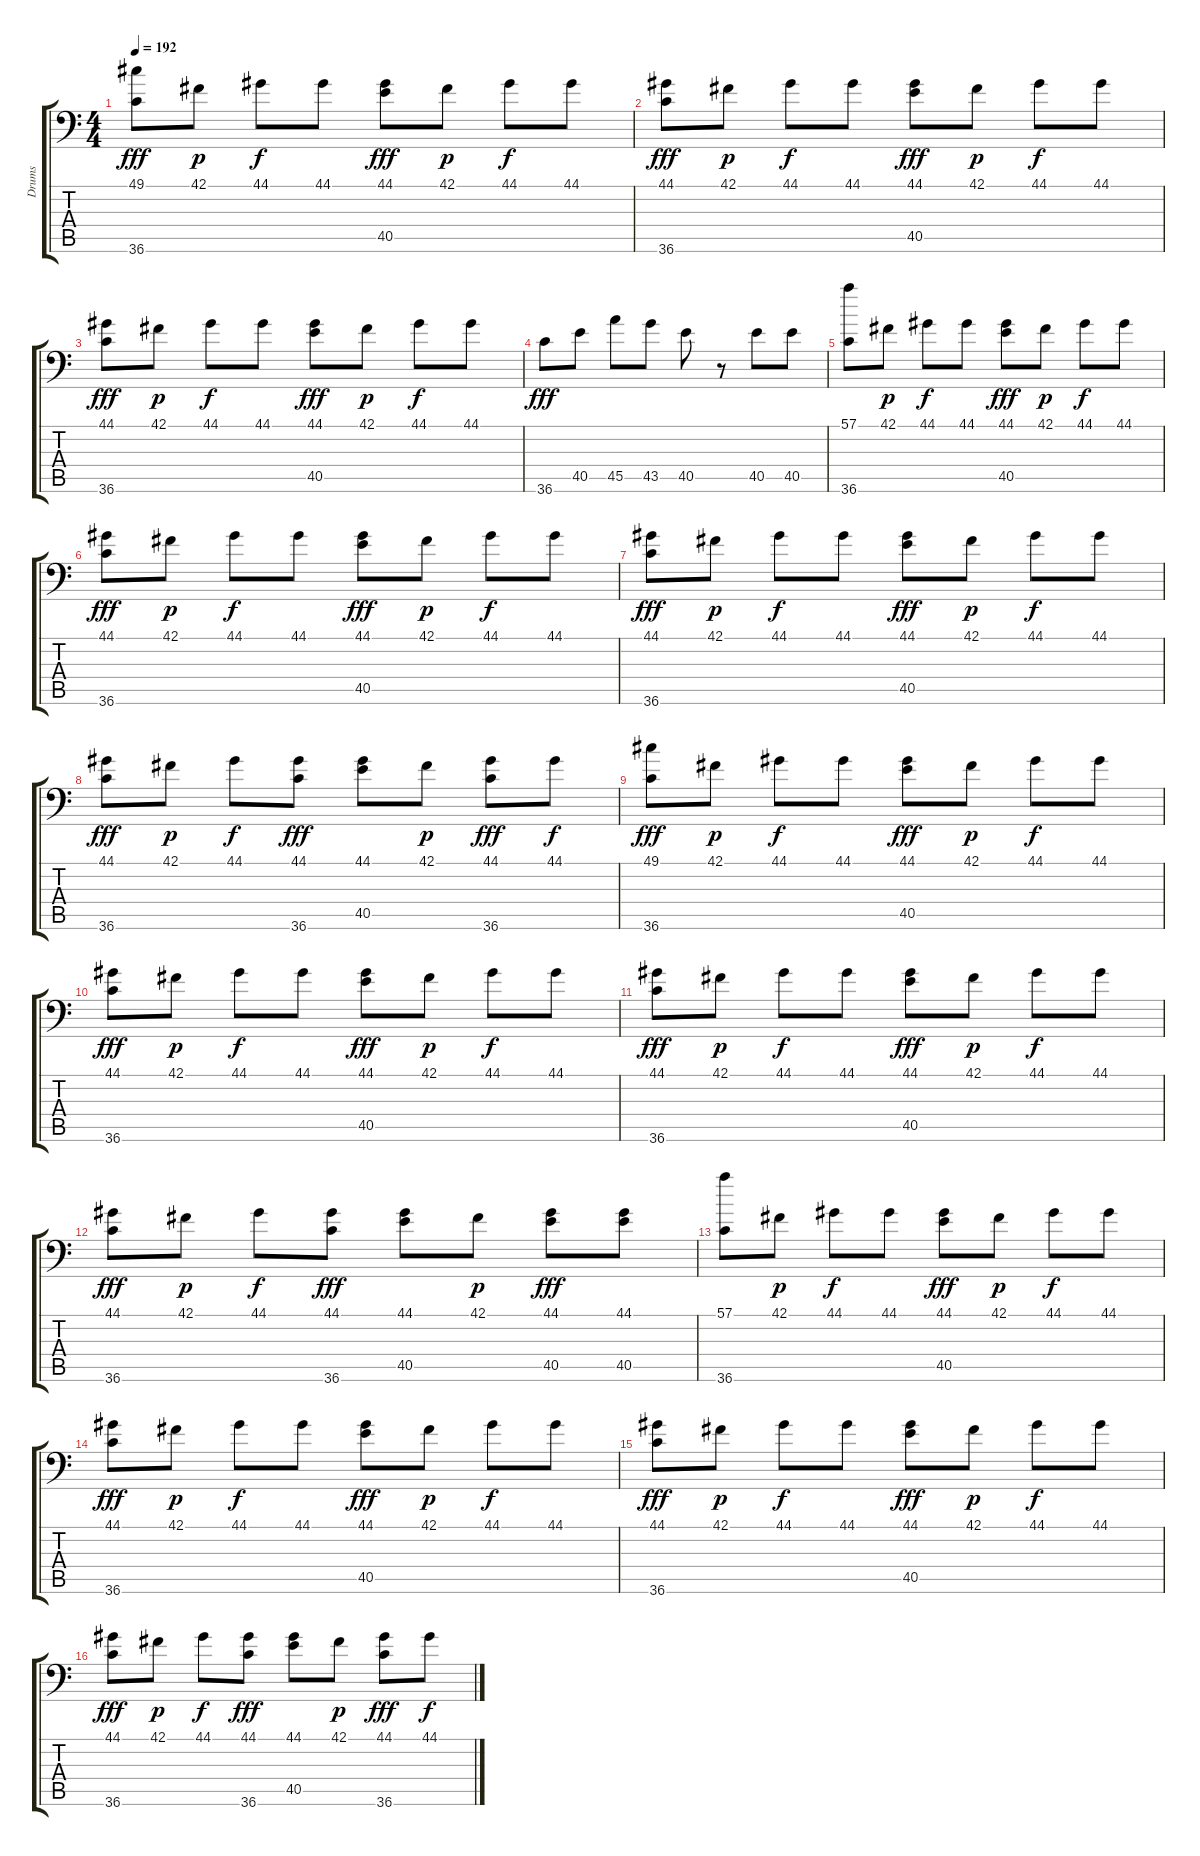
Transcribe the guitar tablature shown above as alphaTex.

\track ("Drums" "Drums") {instrument acousticgrandpiano}
\staff {score tabs}
\tuning (C-1 C-1 C-1 C-1 C-1 C-1) {hide}
\ts (4 4)
\tempo 192
\clef f4
\ks c
(49.1 36.6).8{dy fff} 42.1.8{dy p} 44.1.8{dy f} 44.1.8 (44.1 40.5).8{dy fff} 42.1.8{dy p} 44.1.8{dy f} 44.1.8 |
(44.1 36.6).8{dy fff} 42.1.8{dy p} 44.1.8{dy f} 44.1.8 (44.1 40.5).8{dy fff} 42.1.8{dy p} 44.1.8{dy f} 44.1.8 |
(44.1 36.6).8{dy fff} 42.1.8{dy p} 44.1.8{dy f} 44.1.8 (44.1 40.5).8{dy fff} 42.1.8{dy p} 44.1.8{dy f} 44.1.8 |
36.6.8{dy fff} 40.5.8 45.5.8 43.5.8 40.5.8 r.8 40.5.8 40.5.8 |
(57.1 36.6).8 42.1.8{dy p} 44.1.8{dy f} 44.1.8 (44.1 40.5).8{dy fff} 42.1.8{dy p} 44.1.8{dy f} 44.1.8 |
(44.1 36.6).8{dy fff} 42.1.8{dy p} 44.1.8{dy f} 44.1.8 (44.1 40.5).8{dy fff} 42.1.8{dy p} 44.1.8{dy f} 44.1.8 |
(44.1 36.6).8{dy fff} 42.1.8{dy p} 44.1.8{dy f} 44.1.8 (44.1 40.5).8{dy fff} 42.1.8{dy p} 44.1.8{dy f} 44.1.8 |
(44.1 36.6).8{dy fff} 42.1.8{dy p} 44.1.8{dy f} (44.1 36.6).8{dy fff} (44.1 40.5).8 42.1.8{dy p} (44.1 36.6).8{dy fff} 44.1.8{dy f} |
(49.1 36.6).8{dy fff} 42.1.8{dy p} 44.1.8{dy f} 44.1.8 (44.1 40.5).8{dy fff} 42.1.8{dy p} 44.1.8{dy f} 44.1.8 |
(44.1 36.6).8{dy fff} 42.1.8{dy p} 44.1.8{dy f} 44.1.8 (44.1 40.5).8{dy fff} 42.1.8{dy p} 44.1.8{dy f} 44.1.8 |
(44.1 36.6).8{dy fff} 42.1.8{dy p} 44.1.8{dy f} 44.1.8 (44.1 40.5).8{dy fff} 42.1.8{dy p} 44.1.8{dy f} 44.1.8 |
(44.1 36.6).8{dy fff} 42.1.8{dy p} 44.1.8{dy f} (44.1 36.6).8{dy fff} (44.1 40.5).8 42.1.8{dy p} (44.1 40.5).8{dy fff} (44.1 40.5).8 |
(57.1 36.6).8 42.1.8{dy p} 44.1.8{dy f} 44.1.8 (44.1 40.5).8{dy fff} 42.1.8{dy p} 44.1.8{dy f} 44.1.8 |
(44.1 36.6).8{dy fff} 42.1.8{dy p} 44.1.8{dy f} 44.1.8 (44.1 40.5).8{dy fff} 42.1.8{dy p} 44.1.8{dy f} 44.1.8 |
(44.1 36.6).8{dy fff} 42.1.8{dy p} 44.1.8{dy f} 44.1.8 (44.1 40.5).8{dy fff} 42.1.8{dy p} 44.1.8{dy f} 44.1.8 |
(44.1 36.6).8{dy fff} 42.1.8{dy p} 44.1.8{dy f} (44.1 36.6).8{dy fff} (44.1 40.5).8 42.1.8{dy p} (44.1 36.6).8{dy fff} 44.1.8{dy f}
